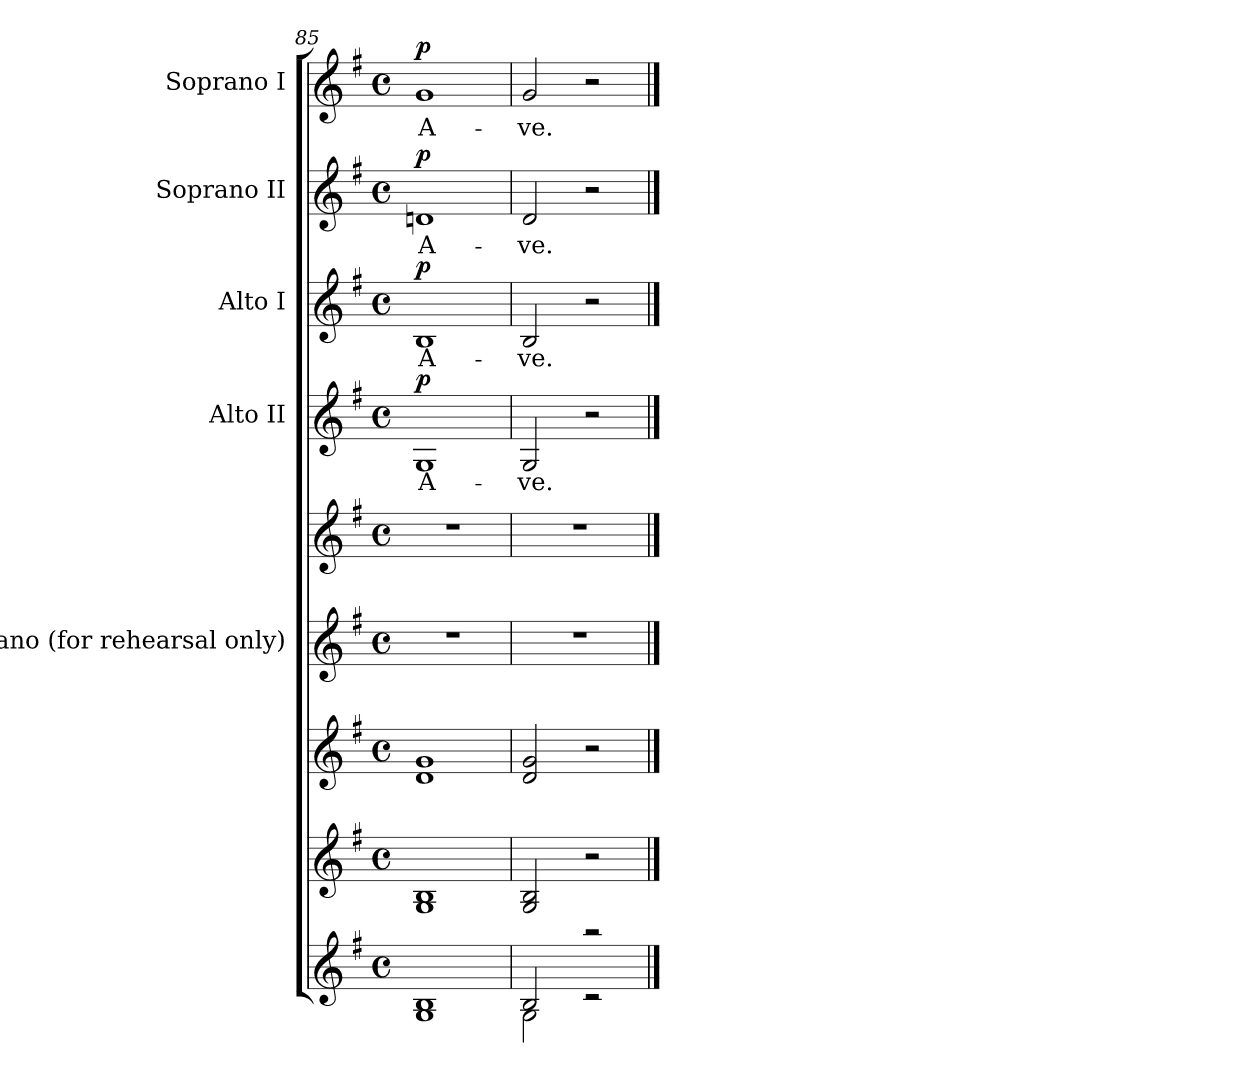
**kern	**kern	**kern	**kern	**kern	**kern	**text	**dynam	**kern	**text	**dynam	**kern	**text	**dynam	**kern	**text	**dynam
*part8	*part7	*part6	*part5	*part5	*part4	*part4	*part4	*part3	*part3	*part3	*part2	*part2	*part2	*part1	*part1	*part1
*staff9	*staff8	*staff7	*staff6	*staff5	*staff4	*staff4	*staff4	*staff3	*staff3	*staff3	*staff2	*staff2	*staff2	*staff1	*staff1	*staff1
*	*	*	*I"Piano  (for rehearsal only)	*	*I"Alto II	*	*	*I"Alto I	*	*	*I"Soprano II	*	*	*I"Soprano I	*	*
*	*	*	*I'Pno	*	*	*	*	*	*	*	*I'Pno	*	*	*I'Pno	*	*
*clefG2	*clefG2	*clefG2	*clefG2	*clefG2	*clefG2	*	*	*clefG2	*	*	*clefG2	*	*	*clefG2	*	*
*k[f#]	*k[f#]	*k[f#]	*k[f#]	*k[f#]	*k[f#]	*	*	*k[f#]	*	*	*k[f#]	*	*	*k[f#]	*	*
*G:	*G:	*G:	*G:	*G:	*G:	*	*	*G:	*	*	*G:	*	*	*G:	*	*
*M4/4	*M4/4	*M4/4	*M4/4	*M4/4	*M4/4	*	*	*M4/4	*	*	*M4/4	*	*	*M4/4	*	*
*met(c)	*met(c)	*met(c)	*met(c)	*met(c)	*met(c)	*	*	*met(c)	*	*	*met(c)	*	*	*met(c)	*	*
=85	=85	=85	=85	=85	=85	=85	=85	=85	=85	=85	=85	=85	=85	=85	=85	=85
*^	*	*	*	*	*	*	*	*	*	*	*	*	*	*	*	*
!	!	!	!	!	!	!	!LO:LY:b	!LO:DY:b	!	!LO:LY:b	!LO:DY:b	!	!LO:LY:b	!LO:DY:b	!	!LO:LY:b	!LO:DY:b
1B	1G	1G 1B	1d 1g	1r	1r	1G	A-	p	1B	A-	p	1dn	A-	p	1g	A-	p
=86	=86	=86	=86	=86	=86	=86	=86	=86	=86	=86	=86	=86	=86	=86	=86	=86	=86
!	!	!	!	!	!	!	!LO:LY:b	!	!	!LO:LY:b	!	!	!LO:LY:b	!	!	!LO:LY:b	!
2B/	2G\	2G/ 2B/	2d/ 2g/	1r	1r	2G/	-ve.	.	2B/	-ve.	.	2d/	-ve.	.	2g/	-ve.	.
2raa	2rc	2r	2r	.	.	2r	.	.	2r	.	.	2r	.	.	2r	.	.
*v	*v	*	*	*	*	*	*	*	*	*	*	*	*	*	*	*	*
==	==	==	==	==	==	==	==	==	==	==	==	==	==	==	==	==
*-	*-	*-	*-	*-	*-	*-	*-	*-	*-	*-	*-	*-	*-	*-	*-	*-
